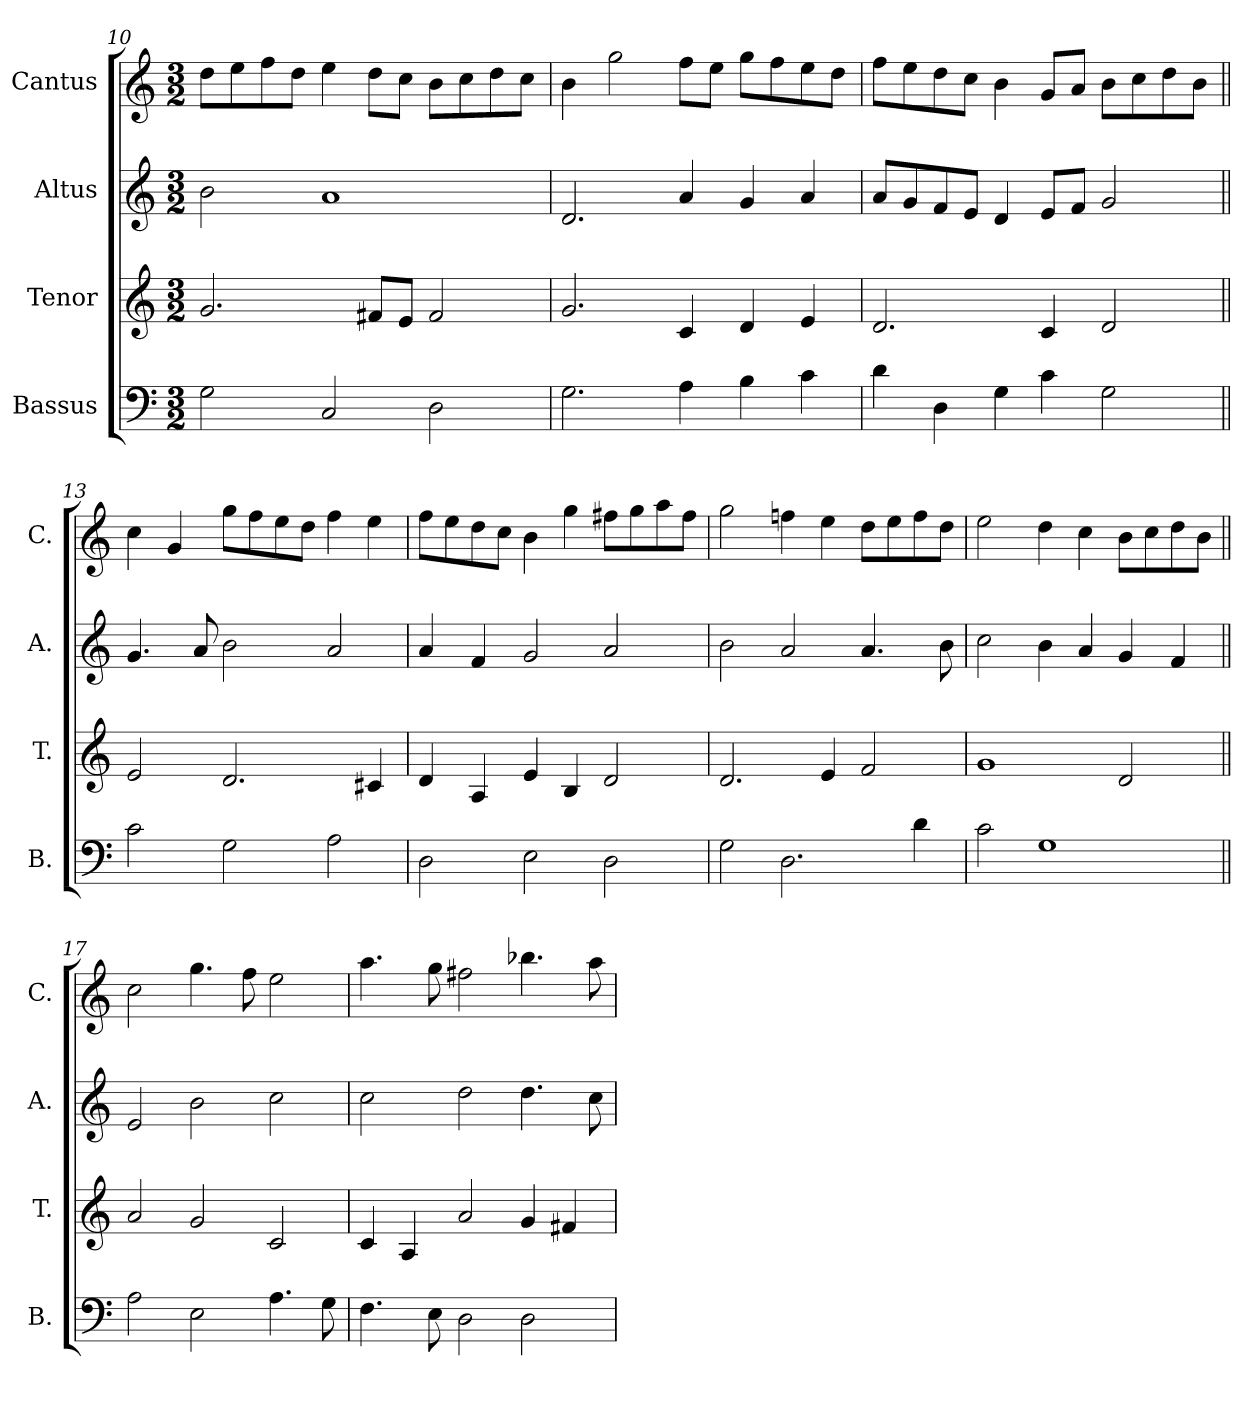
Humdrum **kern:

**kern	**kern	**kern	**kern
*part4	*part3	*part2	*part1
*staff4	*staff3	*staff2	*staff1
*I"Bassus	*I"Tenor	*I"Altus	*I"Cantus
*I'B.	*I'T.	*I'A.	*I'C.
*clefF4	*clefG2	*clefG2	*clefG2
*k[]	*k[]	*k[]	*k[]
*M3/2	*M3/2	*M3/2	*M3/2
=10	=10	=10	=10
2G\	2.g/	2b\	8dd\L
.	.	.	8ee\
.	.	.	8ff\
.	.	.	8dd\J
2C/	.	1a	4ee\
.	8f#X/L	.	8dd\L
.	8e/J	.	8cc\J
2D\	2f#/	.	8b\L
.	.	.	8cc\
.	.	.	8dd\
.	.	.	8cc\J
=11	=11	=11	=11
2.G\	2.g/	2.d/	4b\
.	.	.	2gg\
4A\	4c/	4a/	8ff\L
.	.	.	8ee\J
4B\	4d/	4g/	8gg\L
.	.	.	8ff\
4c\	4e/	4a/	8ee\
.	.	.	8dd\J
=12	=12	=12	=12
4d\	2.d/	8a/L	8ff\L
.	.	8g/	8ee\
4D\	.	8f/	8dd\
.	.	8e/J	8cc\J
4G\	.	4d/	4b\
4c\	4c/	8e/L	8g/L
.	.	8f/J	8a/J
2G\	2d/	2g/	8b\L
.	.	.	8cc\
.	.	.	8dd\
.	.	.	8b\J
=13||	=13||	=13||	=13||
2c\	2e/	4.g/	4cc\
.	.	.	4g/
.	.	8a/	.
2G\	2.d/	2b\	8gg\L
.	.	.	8ff\
.	.	.	8ee\
.	.	.	8dd\J
2A\	.	2a/	4ff\
.	4c#X/	.	4ee\
!!LO:LB:g=z
=14	=14	=14	=14
2D\	4d/	4a/	8ff\L
.	.	.	8ee\
.	4A/	4f/	8dd\
.	.	.	8cc\J
2E\	4e/	2g/	4b\
.	4B/	.	4gg\
2D\	2d/	2a/	8ff#X\L
.	.	.	8gg\
.	.	.	8aa\
.	.	.	8ff#\J
=15	=15	=15	=15
2G\	2.d/	2b\	2gg\
2.D\	.	2a/	4ffn\
.	4e/	.	4ee\
.	2f/	4.a/	8dd\L
.	.	.	8ee\
4d\	.	.	8ff\
.	.	8b\	8dd\J
=16	=16	=16	=16
2c\	1g	2cc\	2ee\
1G	.	4b\	4dd\
.	.	4a/	4cc\
.	2d/	4g/	8b\L
.	.	.	8cc\
.	.	4f/	8dd\
.	.	.	8b\J
=17||	=17||	=17||	=17||
2A\	2a/	2e/	2cc\
2E\	2g/	2b\	4.gg\
.	.	.	8ff\
4.A\	2c/	2cc\	2ee\
8G\	.	.	.
=18	=18	=18	=18
4.F\	4c/	2cc\	4.aa\
.	4A/	.	.
8E\	.	.	8gg\
2D\	2a/	2dd\	2ff#X\
2D\	4g/	4.dd\	4.bb-X\
.	4f#X/	.	.
.	.	8cc\	8aa\
=	=	=	=
*-	*-	*-	*-
